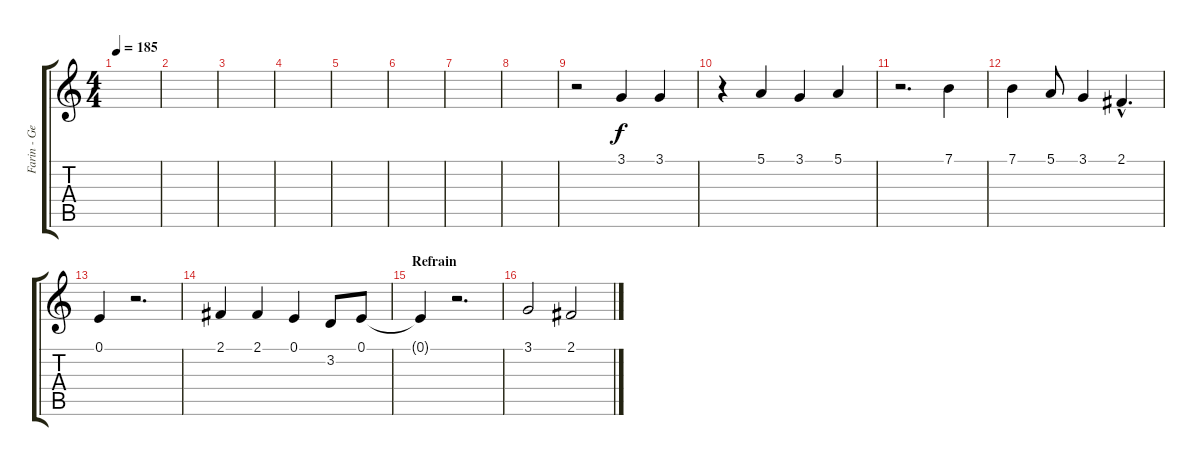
\track ("Farin - Gesang" "Farin - Ge") {instrument tenorsax}
\staff {score tabs}
\tuning (E4 B3 G3 D3 A2 E2) {hide}
\ts (4 4)
\tempo 185
\clef g2
\ks c
|
|
|
|
|
|
|
|
r.2 3.1.4 3.1.4 |
r.4 5.1.4 3.1.4 5.1.4 |
r.2{d} 7.1.4 |
7.1.4 5.1.8 3.1.4 2.1{hac}.4{d} |
0.1.4 r.2{d} |
2.1.4 2.1.4 0.1.4 3.2.8 0.1.8 |
\section ("" "Refrain")
0.1{t}.4 r.2{d} |
3.1.2 2.1.2
